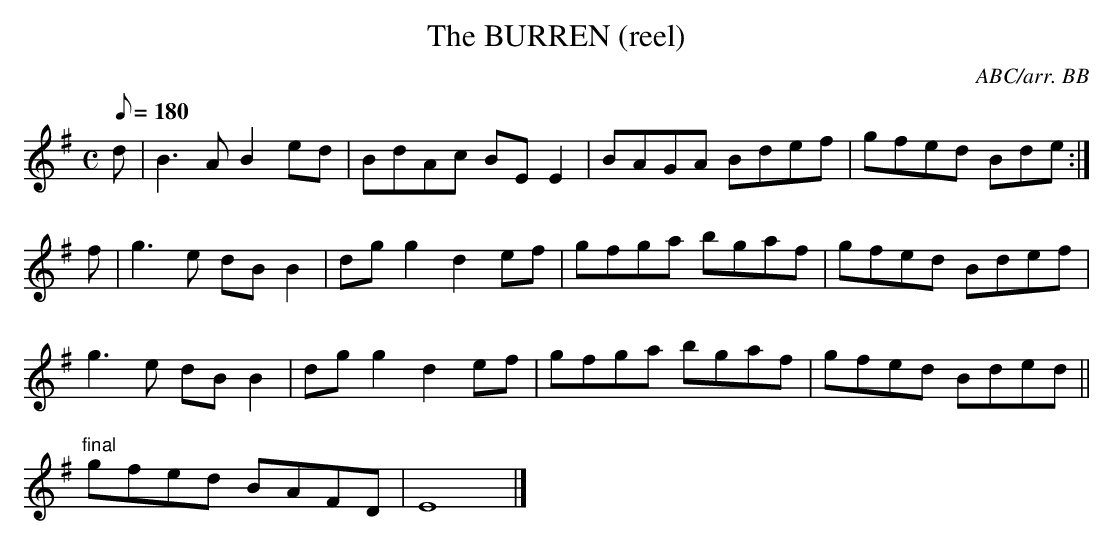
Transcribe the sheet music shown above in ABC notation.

X:1
T:The BURREN (reel)
C:ABC/arr. BB
L:1/8
M:C
Q:180
K:Em
d|B3A B2ed|BdAc BEE2|BAGA Bdef|gfed Bde :|
f|g3e dBB2|dgg2 d2ef|gfga bgaf|gfed Bdef|
g3e dBB2|dgg2 d2ef|gfga bgaf|gfed Bded ||
"final"gfed BAFD|E8|]
